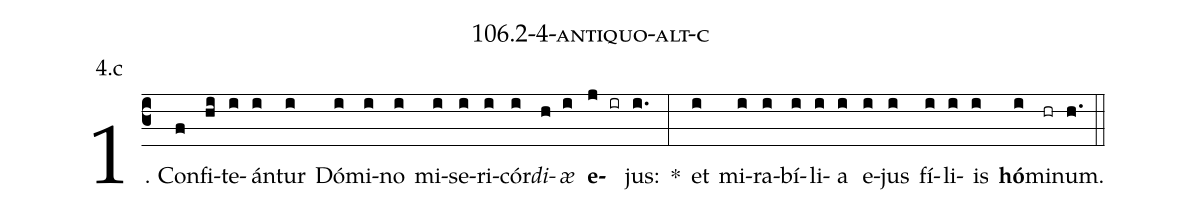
name: 106.2-4-antiquo-alt-c;
annotation: 4.c;
%%
(c3)1. Con(f)fi(hi)te(i)án(i)tur(i) Dó(i)mi(i)no(i) mi(i)se(i)ri(i)cór(i)<i>di</i>(h)<i>æ</i>(i) <b>e</b>(j ir)jus:(i.) *(:) et(i) mi(i)ra(i)bí(i)li(i)a(i) e(i)jus(i) fí(i)li(i)is(i) <b>hó</b>(i)mi(hr)num.(h.) (::)
